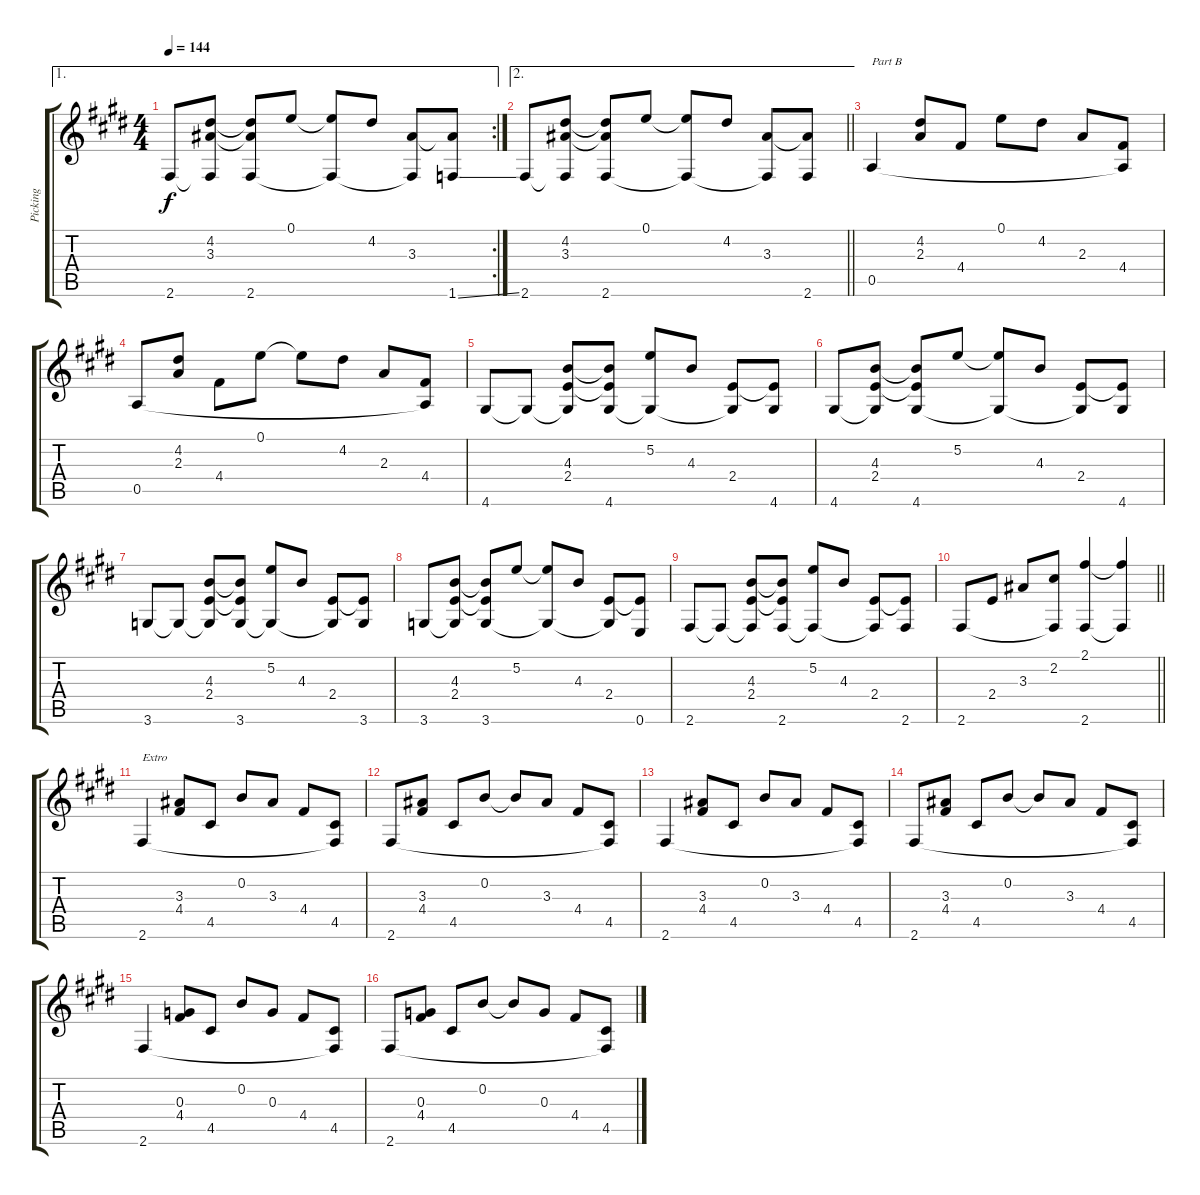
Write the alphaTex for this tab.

\track ("Picking" "Picking") {instrument electricguitarjazz}
\staff {score tabs}
\tuning (E4 B3 G3 D3 A2 E2) {hide}
\ae 1
\rc 2
\ts (4 4)
\tempo 144
\clef g2
\ks e
2.6.8{dy f} (4.2 3.3 2.6{t}).8 (4.2{t} 3.3{t} 2.6).8 0.1.8 (0.1{t} 2.6{t}).8 4.2.8 (3.3 2.6{t}).8 (3.3{t} 1.6{ss}).8 |
\ae 2
\barLineRight lightlight
2.6.8 (4.2 3.3 2.6{t}).8 (4.2{t} 3.3{t} 2.6).8 0.1.8 (0.1{t} 2.6{t}).8 4.2.8 (3.3 2.6{t}).8 (3.3{t} 2.6).8 |
0.5.4{txt "Part B"} (4.2 2.3).8 4.4.8 0.1.8 4.2.8 2.3.8 (4.4 0.5{t}).8 |
0.5.8 (4.2 2.3).8 4.4.8 0.1.8 0.1{t}.8 4.2.8 2.3.8 (4.4 0.5{t}).8 |
4.6.8 4.6{t}.8 (4.3 2.4 4.6{t}).8 (4.3{t} 2.4{t} 4.6).8 (5.2 4.6{t}).8 4.3.8 (2.4 4.6{t}).8 (2.4{t} 4.6).8 |
4.6.8 (4.3 2.4 4.6{t}).8 (4.3{t} 2.4{t} 4.6).8 5.2.8 (5.2{t} 4.6{t}).8 4.3.8 (2.4 4.6{t}).8 (2.4{t} 4.6).8 |
3.6.8 3.6{t}.8 (4.3 2.4 3.6{t}).8 (4.3{t} 2.4{t} 3.6).8 (5.2 3.6{t}).8 4.3.8 (2.4 3.6{t}).8 (2.4{t} 3.6).8 |
3.6.8 (4.3 2.4 3.6{t}).8 (4.3{t} 2.4{t} 3.6).8 5.2.8 (5.2{t} 3.6{t}).8 4.3.8 (2.4 3.6{t}).8 (2.4{t} 0.6).8 |
2.6.8 2.6{t}.8 (4.3 2.4 2.6{t}).8 (4.3{t} 2.4{t} 2.6).8 (5.2 2.6{t}).8 4.3.8 (2.4 2.6{t}).8 (2.4{t} 2.6).8 |
\barLineRight lightlight
2.6.8 2.4.8 3.3.8 (2.2 2.6{t}).8 (2.1 2.6).4 (2.1{t} 2.6{t}).4 |
2.6.4{txt "Extro"} (3.3 4.4).8 4.5.8 0.2.8 3.3.8 4.4.8 (4.5 2.6{t}).8 |
2.6.8 (3.3 4.4).8 4.5.8 0.2.8 0.2{t}.8 3.3.8 4.4.8 (4.5 2.6{t}).8 |
2.6.4 (3.3 4.4).8 4.5.8 0.2.8 3.3.8 4.4.8 (4.5 2.6{t}).8 |
2.6.8 (3.3 4.4).8 4.5.8 0.2.8 0.2{t}.8 3.3.8 4.4.8 (4.5 2.6{t}).8 |
2.6.4 (0.3 4.4).8 4.5.8 0.2.8 0.3.8 4.4.8 (4.5 2.6{t}).8 |
2.6.8 (0.3 4.4).8 4.5.8 0.2.8 0.2{t}.8 0.3.8 4.4.8 (4.5 2.6{t}).8
